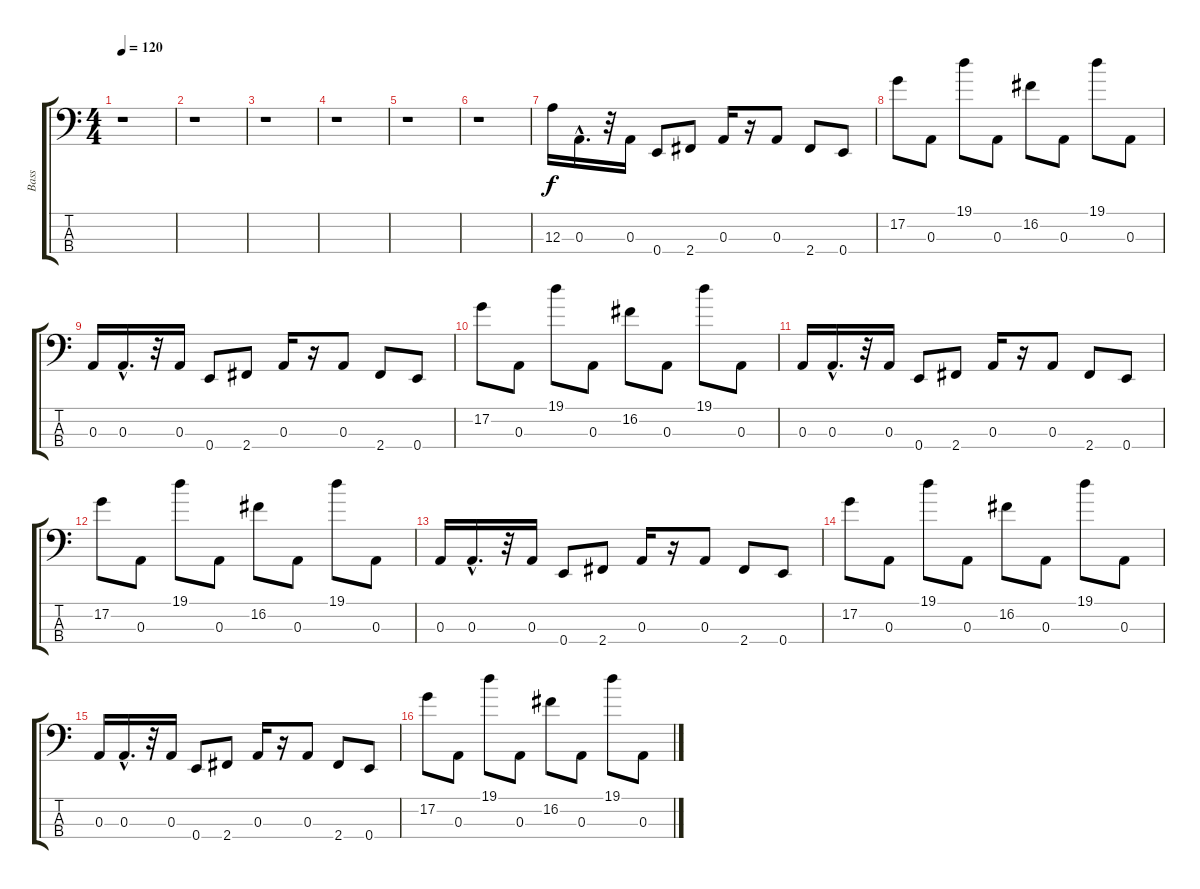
\track ("Bass" "Bass") {instrument electricbassfinger}
\staff {score tabs}
\tuning (G2 D2 A1 E1) {hide}
\ts (4 4)
\tempo 120
\clef f4
\ks c
r.1{dy f} |
r.1 |
r.1 |
r.1 |
r.1 |
r.1 |
12.3.16 0.3{hac}.16{d} r.32 0.3.16 0.4.8 2.4.8 0.3.16 r.16 0.3.8 2.4.8 0.4.8 |
17.2.8 0.3.8 19.1.8 0.3.8 16.2.8 0.3.8 19.1.8 0.3.8 |
0.3.16 0.3{hac}.16{d} r.32 0.3.16 0.4.8 2.4.8 0.3.16 r.16 0.3.8 2.4.8 0.4.8 |
17.2.8 0.3.8 19.1.8 0.3.8 16.2.8 0.3.8 19.1.8 0.3.8 |
0.3.16 0.3{hac}.16{d} r.32 0.3.16 0.4.8 2.4.8 0.3.16 r.16 0.3.8 2.4.8 0.4.8 |
17.2.8 0.3.8 19.1.8 0.3.8 16.2.8 0.3.8 19.1.8 0.3.8 |
0.3.16 0.3{hac}.16{d} r.32 0.3.16 0.4.8 2.4.8 0.3.16 r.16 0.3.8 2.4.8 0.4.8 |
17.2.8 0.3.8 19.1.8 0.3.8 16.2.8 0.3.8 19.1.8 0.3.8 |
0.3.16 0.3{hac}.16{d} r.32 0.3.16 0.4.8 2.4.8 0.3.16 r.16 0.3.8 2.4.8 0.4.8 |
17.2.8 0.3.8 19.1.8 0.3.8 16.2.8 0.3.8 19.1.8 0.3.8
